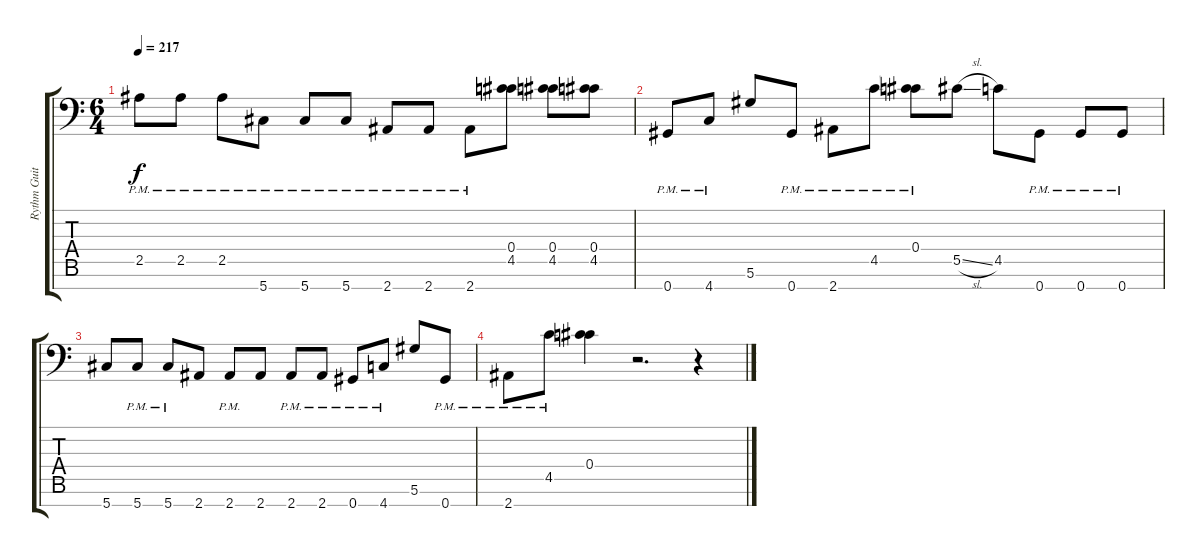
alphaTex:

\track ("Rythm Guitar #1" "Rythm Guit") {instrument distortionguitar}
\staff {score tabs}
\tuning (Db4 Ab3 Eb3 Db3 Ab2 Eb2 Ab1) {hide}
\ts (6 4)
\tempo 217
\clef f4
\ks c
2.5{pm}.8{dy f} 2.5{pm}.8 2.5{pm}.8 5.7{pm}.8 5.7{pm}.8 5.7{pm}.8 2.7{pm}.8 2.7{pm}.8 2.7{pm}.8 (0.4 4.5).8 (0.4 4.5).8 (0.4 4.5).8 |
0.7{pm}.8 4.7{pm}.8 5.6.8 0.7{pm}.8 2.7{pm}.8 4.5{pm}.8 (0.4{pm} 4.5{t}).8 5.5{sl}.8 4.5.8 0.7{pm}.8 0.7{pm}.8 0.7{pm}.8 |
5.7.8 5.7{pm}.8 5.7{pm}.8 2.7.8 2.7{pm}.8 2.7.8 2.7{pm}.8 2.7{pm}.8 0.7{pm}.8 4.7{pm}.8 5.6.8 0.7{pm}.8 |
2.7{pm}.8 4.5{pm}.8 (0.4 4.5{t}).4 r.2{d} r.4
